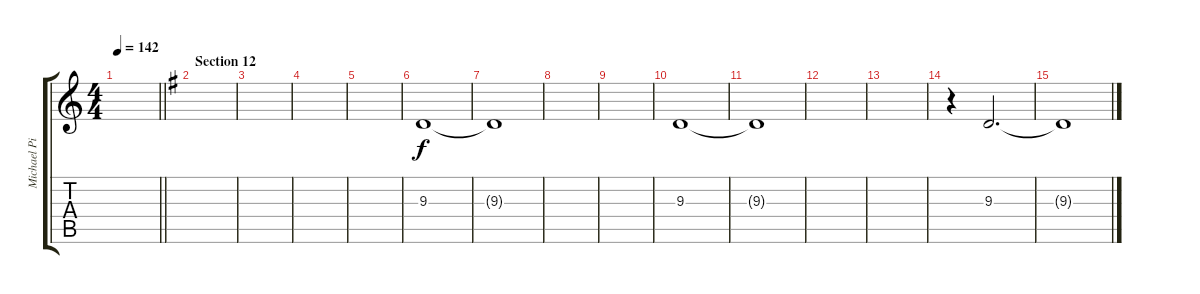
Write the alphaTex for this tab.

\track ("Michael Pinnella (bells)" "Michael Pi") {instrument tubularbells}
\staff {score tabs}
\tuning (D4 A3 F3 C3 G2 D2) {hide}
\ts (4 4)
\tempo 142
\clef g2
\barLineRight lightlight
\ks aminor
|
\section ("" "Section 12")
\ks eminor
|
|
|
|
9.3.1 |
9.3{t}.1 |
|
|
9.3.1 |
9.3{t}.1 |
|
|
r.4 9.3.2{d} |
9.3{t}.1
